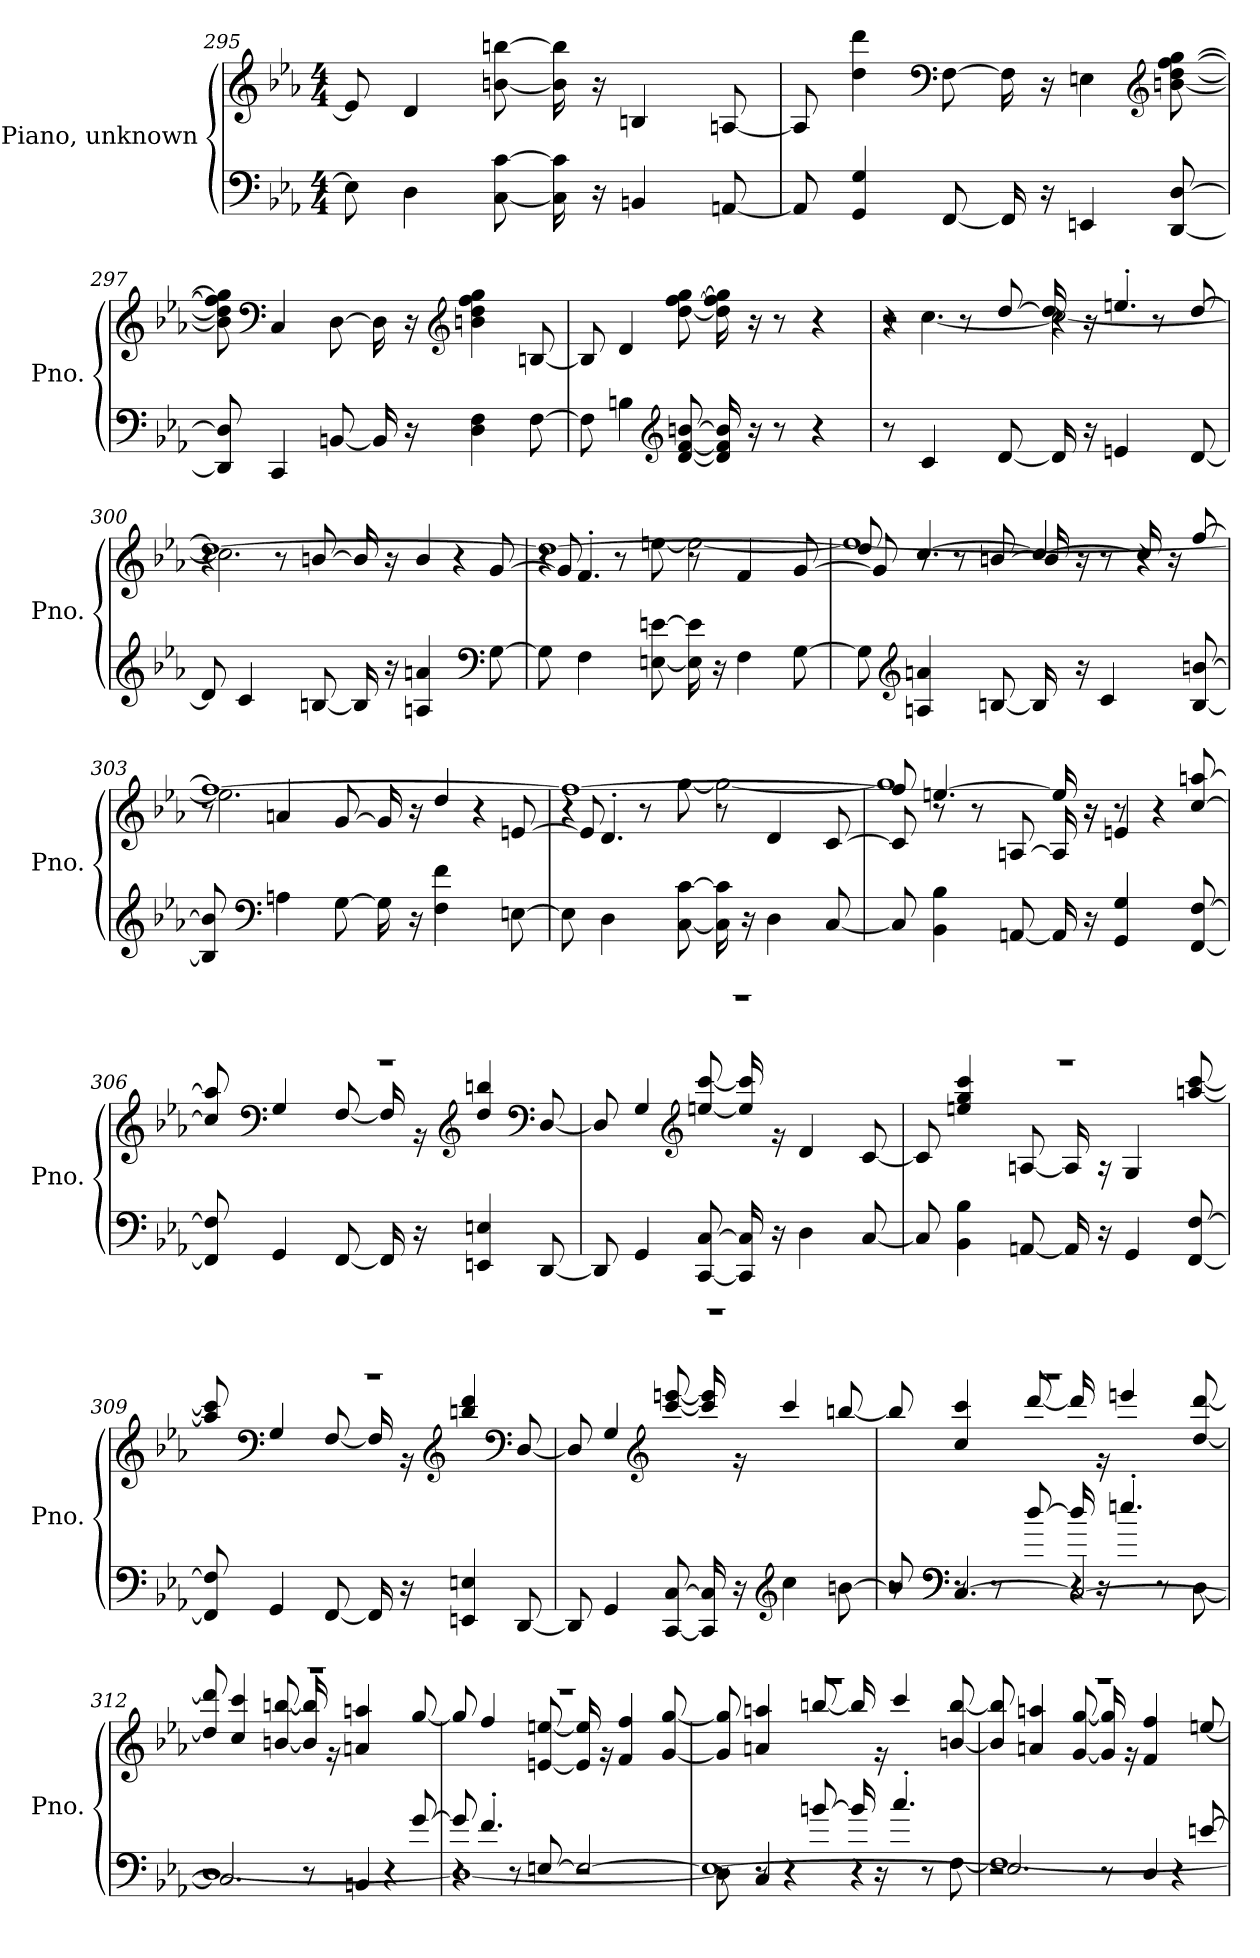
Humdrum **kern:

**kern	**kern
*part1	*part1
*staff2	*staff1
*I"Piano, unknown	*
*I'Pno.	*
*clefF4	*clefG2
*k[b-e-a-]	*k[b-e-a-]
*M4/4	*M4/4
=295	=295
8E\]	8e/]
4D\	4d/
[8C\ [8c\	[8bn\ [8bbn\
16C\] 16c\]	16b\] 16bb\]
16r	16r
4BBn/	4Bn/
[8AAn/	[8An/
=296	=296
8AA/]	8A/]
4GG/ 4G/	4dd\ 4ddd\
*	*clefF4
[8FF/	[8F\
16FF/]	16F\]
16r	16r
4EEn/	4En\
*	*clefG2
[8DD/ [8D/	[8bn\ [8dd\ [8ff\ [8gg\
!!LO:LB:g=z
=297	=297
8DD/] 8D/]	8b\] 8dd\] 8ff\] 8gg\]
*	*clefF4
4CC/	4C/
[8BBn/	[8D\
16BB/]	16D\]
16r	16r
*	*clefG2
4D\ 4F\	4bn\ 4dd\ 4ff\ 4gg\
[8F\	[8Bn/
=298	=298
8F\]	8B/]
4Bn\	4d/
*clefG2	*
[8d/ [8f/ [8bn/	[8dd\ [8ff\ [8gg\
16d/] 16f/] 16b/]	16dd\] 16ff\] 16gg\]
16r	16r
8r	8r
4r	4r
=299	=299
*	*^
*	*	*^
8r	2r	8r	4r
4c/	.	[4.cc\	.
.	.	.	8r
[8d/	.	.	[8dd/
16d/]	4r	2cc\_	16dd/]
16r	.	.	16r
4en/	.	.	4.een'/
.	8r	.	.
[8d/	[8dd/	.	.
!!LO:LB:g=z	!!	!!
=300	=300	=300	=300
8d/]	1dd_	2.cc\]	4r
4c/	.	.	.
.	.	.	8r
[8Bn/	.	.	[8bn/
16B/]	.	.	16b/]
16r	.	.	16r
4An/ 4an/	.	.	4b/
.	.	4r	.
*clefF4	*	*	*
[8G\	.	.	[8g/
=301	=301	=301	=301
8G\]	1dd_	4r	8g/]
4F\	.	.	4.f'/
.	.	8r	.
[8En\ [8en\	.	[8een\	.
16E\] 16e\]	.	2ee\_	8r
16r	.	.	.
4F\	.	.	4f/
[8G\	.	.	[8g/
=302	=302	=302	=302
8G\]	8dd/]	1ee_	8g/]
*clefG2	*	*	*
4An/ 4an/	[4.cc/	.	8r
.	.	.	8r
[8Bn/	.	.	[8bn/
16B/]	4cc/_	.	16b/]
16r	.	.	16r
4c/	.	.	8r
.	16cc/]	.	4r
.	16r	.	.
[8B/ [8bn/	[8ff/	.	.
!!LO:LB:g=z	!!	!!
=303	=303	=303	=303
8B/] 8b/]	1ff_	2.ee\]	8r
*clefF4	*	*	*
4An\	.	.	4an/
[8G\	.	.	[8g/
16G\]	.	.	16g/]
16r	.	.	16r
4F\ 4f\	.	.	4dd/
.	.	4r	.
[8En\	.	.	[8en/
=304	=304	=304	=304
8E\]	1ff_	4r	8e/]
4D\	.	.	4.d'/
.	.	8r	.
[8C\ [8c\	.	[8gg\	.
16C\] 16c\]	.	2gg\_	8r
16r	.	.	.
4D\	.	.	4d/
[8C/	.	.	[8c/
=305	=305	=305	=305
8C/]	8ff/]	1gg]	8c/]
4BB-\ 4B-\	[4.een/	.	8r
.	.	.	8r
[8AAn/	.	.	[8An/
16AA/]	16ee/]	.	16A/]
16r	16r	.	16r
4GG/ 4G/	8r	.	4en/
.	4r	.	.
[8FF/ [8F/	.	.	[8cc/ [8aan/
*	*	*v	*v
!!LO:LB:g=z
=306	=306	=306
8FF/] 8F/]	1r	8cc/] 8aa/]
*	*clefF4	*
4GG/	.	4G/
[8FF/	.	[8F/
16FF/]	.	16F/]
16r	.	16r
*	*clefG2	*
4EEn/ 4En/	.	4dd/ 4bbn/
*	*clefF4	*
[8DD/	.	[8D/
=307	=307	=307
8DD/]	1r	8D/]
4GG/	.	4G/
*	*clefG2	*
[8CC/ [8C/	.	[8een/ [8ccc/
16CC/] 16C/]	.	16ee/] 16ccc/]
16r	.	16r
4D\	.	4d/
[8C/	.	[8c/
=308	=308	=308
8C/]	1r	8c/]
4BB-\ 4B-\	.	4een/ 4gg/ 4ccc/
[8AAn/	.	[8An/
16AA/]	.	16A/]
16r	.	16r
4GG/	.	4G/
[8FF/ [8F/	.	[8aan/ [8ccc/
!!LO:LB:g=z	!!
=309	=309	=309
8FF/] 8F/]	1r	8aa/] 8ccc/]
*	*clefF4	*
4GG/	.	4G/
[8FF/	.	[8F/
16FF/]	.	16F/]
16r	.	16r
*	*clefG2	*
4EEn/ 4En/	.	4bbn/ 4ddd/
*	*clefF4	*
[8DD/	.	[8D/
=310	=310	=310
8DD/]	1r	8D/]
4GG/	.	4G/
*	*clefG2	*
[8CC/ [8C/	.	[8ccc/ [8eeen/
16CC/] 16C/]	.	16ccc/] 16eee/]
16r	.	16r
*clefG2	*	*
4cc\	.	4ccc/
[8bn\	.	[8bbn/
!!LO:PB:g=z	!!
=311	=311	=311
*^	*	*
*	*^	*	*
8b/]	2r	8r	1r	8bb/]
*clefF4	*	*	*	*
8r	.	[4.C/	.	4cc/ 4ccc/
8r	.	.	.	.
[8dd/	.	.	.	[8ddd/
16dd/]	4r	2C/_	.	16ddd/]
16r	.	.	.	16r
4.een'/	.	.	.	4eeen/
.	8r	.	.	.
.	[8D\	.	.	[8dd/ [8ddd/
=312	=312	=312	=312	=312
2r	1D_	2.C/]	1r	8dd/] 8ddd/]
.	.	.	.	4cc/ 4ccc/
.	.	.	.	[8bn/ [8bbn/
8r	.	.	.	16b/] 16bb/]
.	.	.	.	16r
4BBn/	.	.	.	4an/ 4aan/
.	.	4r	.	.
[8g/	.	.	.	[8gg/
=313	=313	=313	=313	=313
8g/]	1D_	4r	1r	8gg/]
4.f'/	.	.	.	4ff/
.	.	8r	.	.
.	.	[8En/	.	[8en/ [8een/
2r	.	2E/_	.	16e/] 16ee/]
.	.	.	.	16r
.	.	.	.	4f/ 4ff/
.	.	.	.	[8g/ [8gg/
!!LO:LB:g=z	!!
=314	=314	=314	=314	=314
8r	8D\]	1E_	1r	8g/] 8gg/]
4C/	8r	.	.	4an/ 4aan/
.	4r	.	.	.
[8bn/	.	.	.	[8bbn/
16b/]	4r	.	.	16bb/]
16r	.	.	.	16r
4.cc'/	.	.	.	4ccc/
.	8r	.	.	.
.	[8F\	.	.	[8bn/ [8bb/
=315	=315	=315	=315	=315
2r	1F_	2.E/]	1r	8b/] 8bb/]
.	.	.	.	4an/ 4aan/
.	.	.	.	[8g/ [8gg/
8r	.	.	.	16g/] 16gg/]
.	.	.	.	16r
4D/	.	.	.	4f/ 4ff/
.	.	4r	.	.
[8en/	.	.	.	[8een/
*v	*v	*v	*	*
*	*v	*v
=	=
*-	*-
